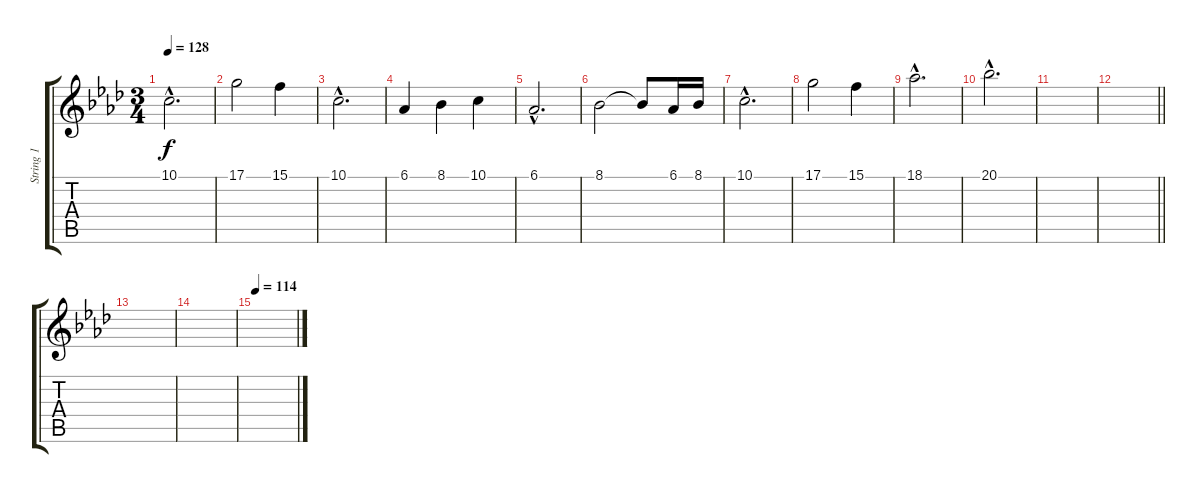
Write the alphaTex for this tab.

\track ("String 1" "String 1") {instrument stringensemble1}
\staff {score tabs}
\tuning (D4 A3 F3 C3 G2 D2) {hide}
\ts (3 4)
\tempo 128
\clef g2
\ks fminor
10.1{hac}.2{d dy f} |
17.1.2 15.1.4 |
10.1{hac}.2{d} |
6.1.4 8.1.4 10.1.4 |
6.1{hac}.2{d} |
8.1.2 8.1{t}.8 6.1.16 8.1.16 |
10.1{hac}.2{d} |
17.1.2 15.1.4 |
18.1{hac}.2{d} |
20.1{hac}.2{d} |
|
\barLineRight lightlight
|
|
|
\tempo 114
